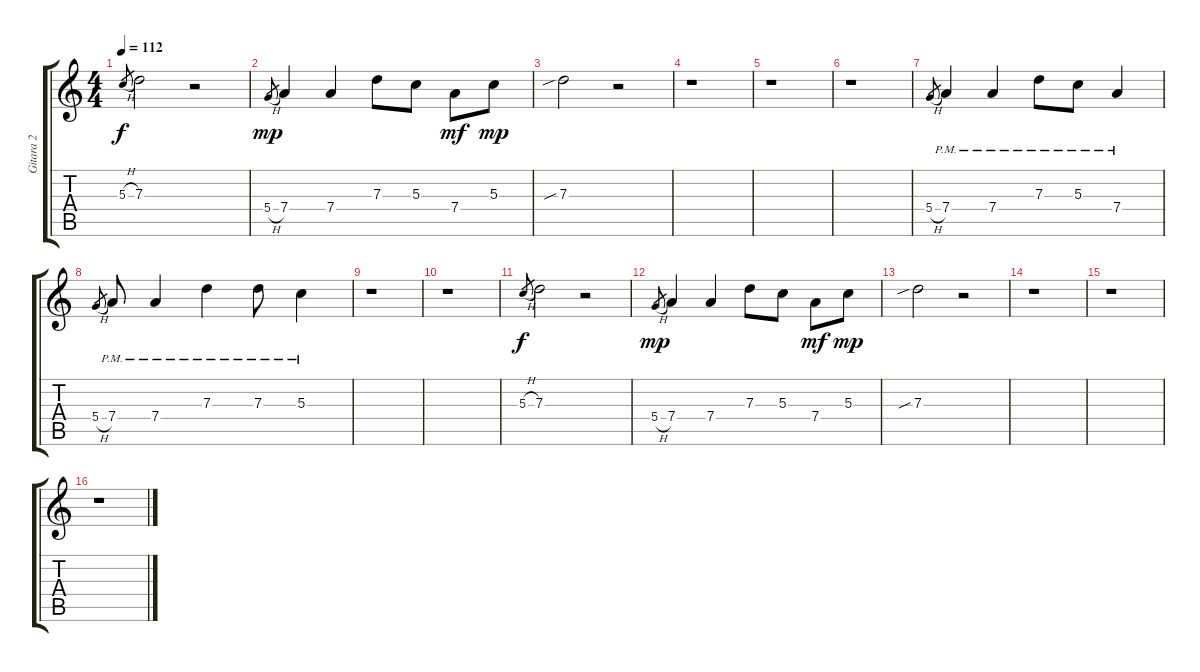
\track ("Gitara 2" "Gitara 2") {instrument acousticguitarsteel}
\staff {score tabs}
\tuning (E4 B3 G3 D3 A2 E2) {hide}
\ts (4 4)
\tempo 112
\clef g2
\ks c
5.3{h}.8{gr dy f} 7.3.2 r.2 |
5.4{h}.8{gr dy mp} 7.4.4 7.4.4 7.3.8 5.3.8 7.4.8{dy mf} 5.3.8{dy mp} |
7.3{sib}.2 r.2 |
r.1 |
r.1 |
r.1 |
5.4{h}.8{gr} 7.4{pm}.4 7.4{pm}.4 7.3{pm}.8 5.3{pm}.8 7.4{pm}.4 |
5.4{h}.8{gr} 7.4{pm}.8 7.4{pm}.4 7.3{pm}.4 7.3{pm}.8 5.3{pm}.4 |
r.1 |
r.1 |
5.3{h}.8{gr dy f} 7.3.2 r.2 |
5.4{h}.8{gr dy mp} 7.4.4 7.4.4 7.3.8 5.3.8 7.4.8{dy mf} 5.3.8{dy mp} |
7.3{sib}.2 r.2 |
r.1 |
r.1 |
r.1
